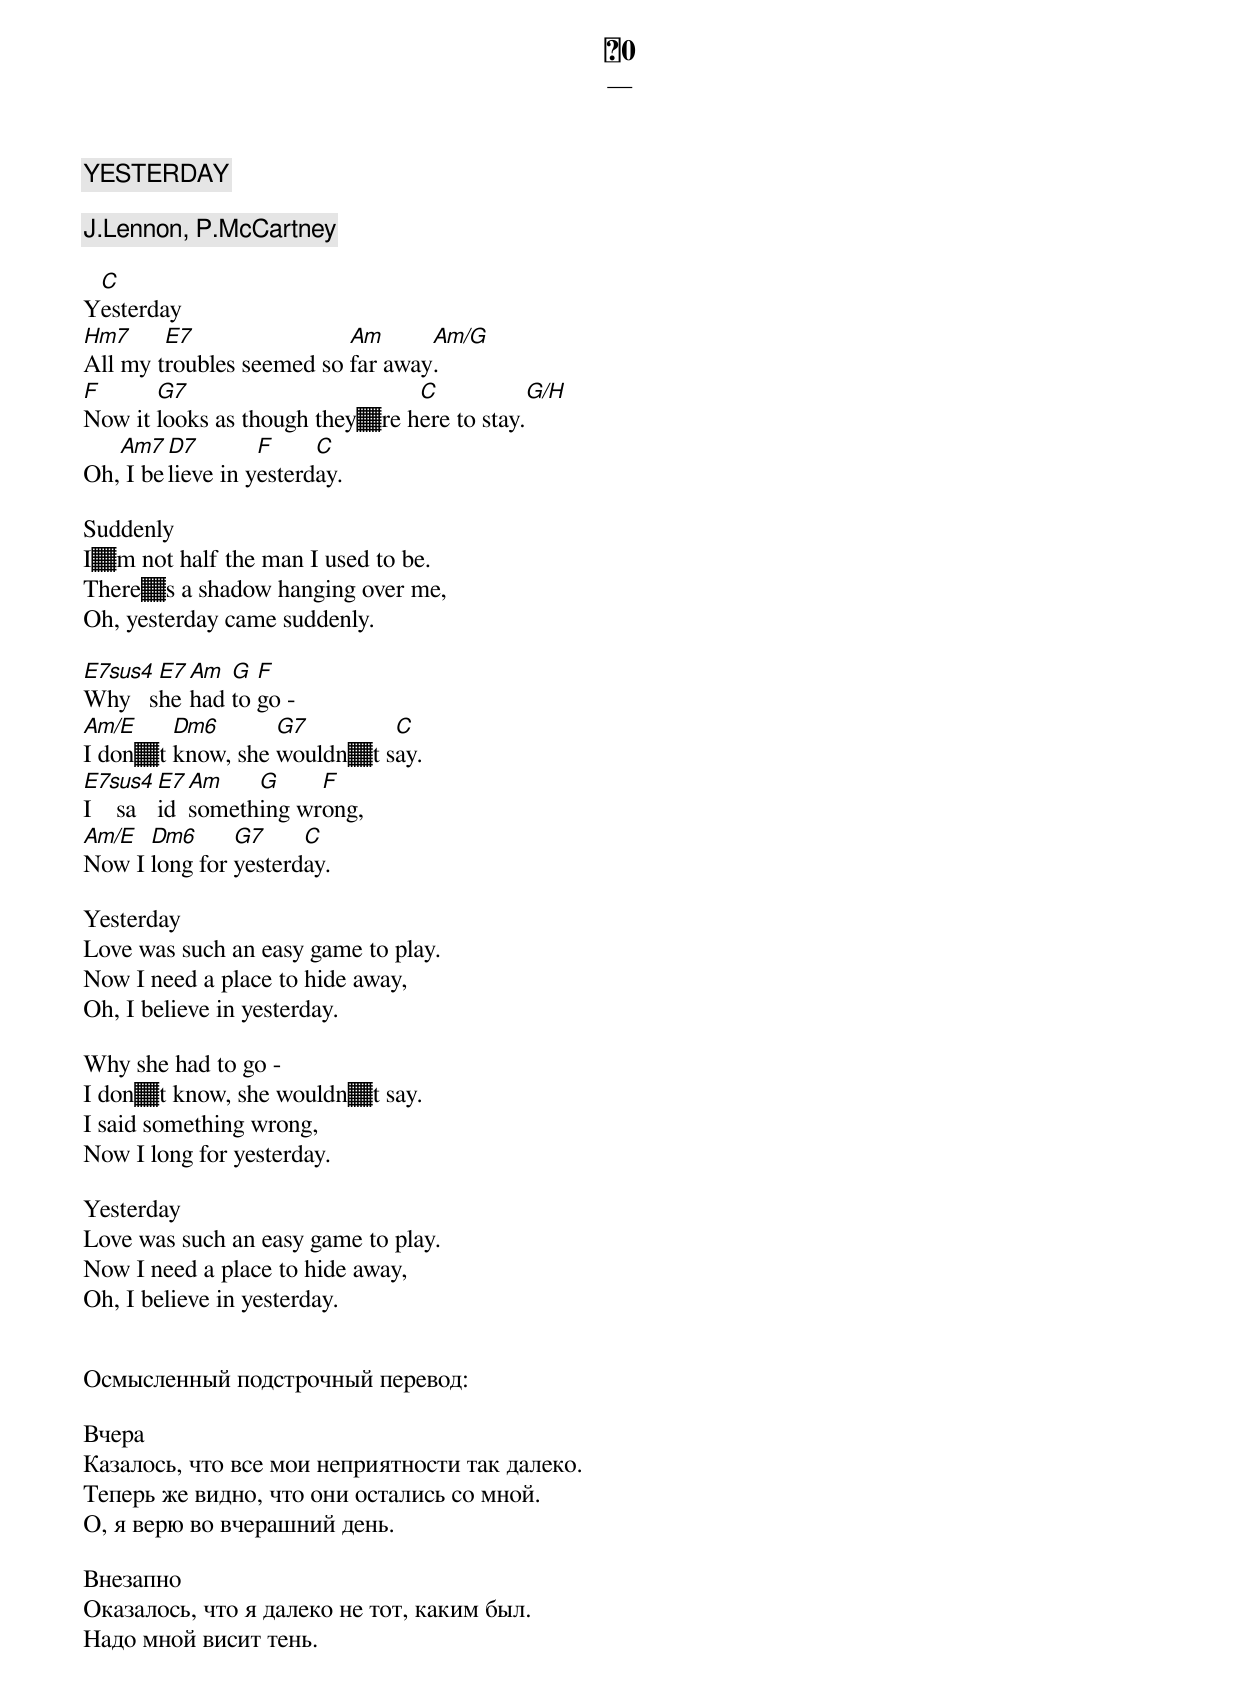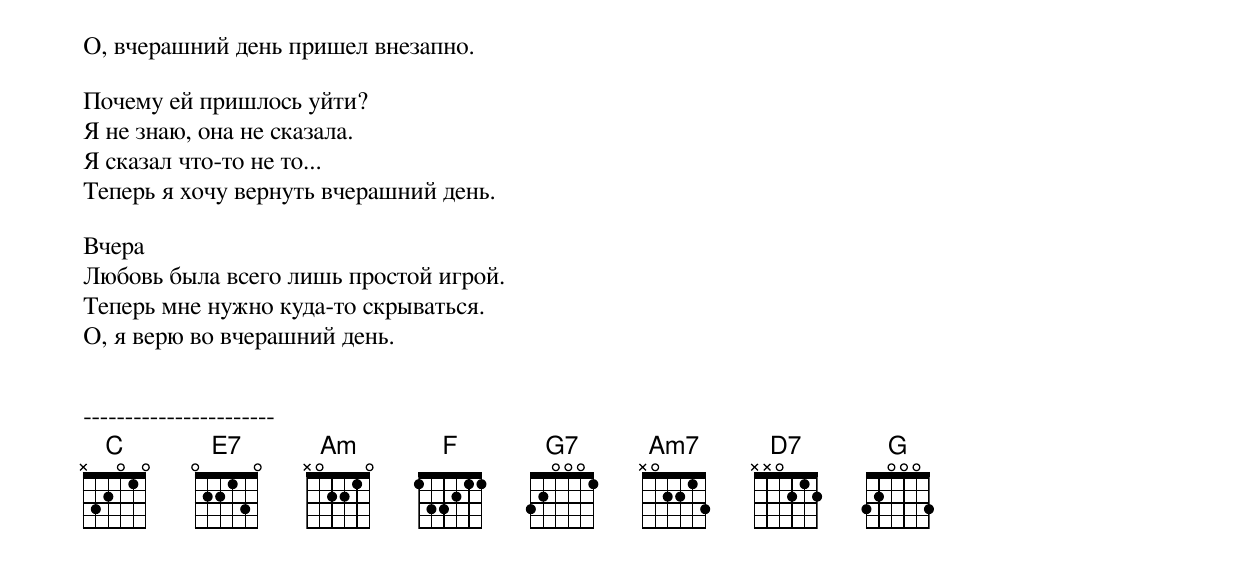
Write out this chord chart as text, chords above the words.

0
─

YESTERDAY

J.Lennon, P.McCartney

 C
Yesterday
Hm7     E7                Am      Am/G
All my troubles seemed so far away.
F      G7                       C           G/H
Now it looks as though they▓re here to stay.
   Am7  D7        F     C
Oh, I believe in yesterday.

Suddenly
I▓m not half the man I used to be.
There▓s a shadow hanging over me,
Oh, yesterday came suddenly.

E7sus4 E7 Am  G  F
Why   she had to go -
Am/E    Dm6       G7        C
I don▓t know, she wouldn▓t say.
E7sus4 E7 Am    G     F
I    said something wrong,
Am/E  Dm6      G7     C
Now I long for yesterday.

Yesterday
Love was such an easy game to play.
Now I need a place to hide away,
Oh, I believe in yesterday.

Why she had to go -
I don▓t know, she wouldn▓t say.
I said something wrong,
Now I long for yesterday.

Yesterday
Love was such an easy game to play.
Now I need a place to hide away,
Oh, I believe in yesterday.


Осмысленный подстрочный перевод:

Вчера
Казалось, что все мои неприятности так далеко.
Теперь же видно, что они остались со мной.
О, я верю во вчерашний день.

Внезапно
Оказалось, что я далеко не тот, каким был.
Hадо мной висит тень.
О, вчерашний день пришел внезапно.

Почему ей пришлось уйти?
Я не знаю, она не сказала.
Я сказал что-то не то...
Теперь я хочу вернуть вчерашний день.

Вчера
Любовь была всего лишь простой игрой.
Теперь мне нужно куда-то скрываться.
О, я верю во вчерашний день.


-----------------------
